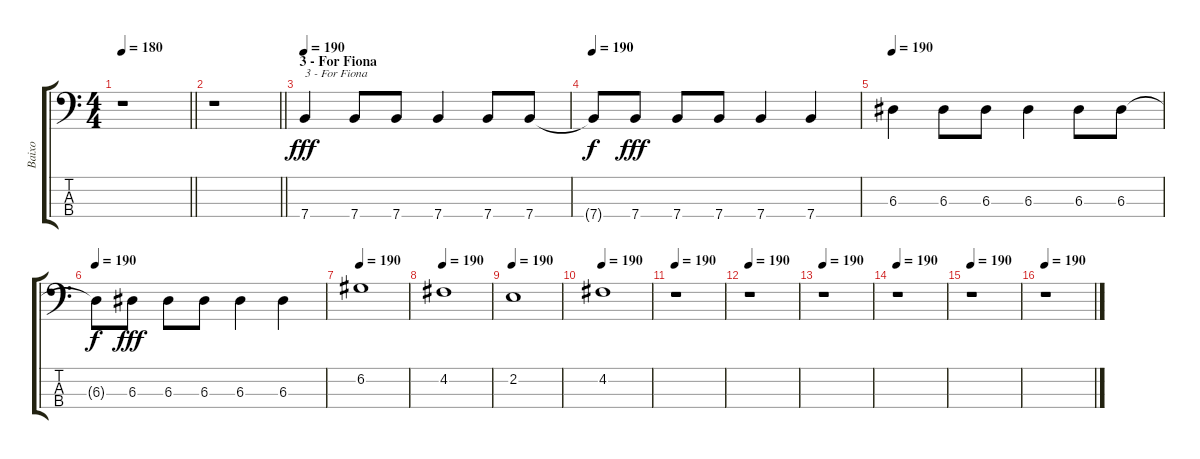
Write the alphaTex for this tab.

\track ("Baixo" "Baixo") {instrument electricbasspick}
\staff {score tabs}
\tuning (G2 D2 A1 E1) {hide}
\ts (4 4)
\tempo 180
\clef f4
\barLineRight lightlight
\ks c
r.1{dy f} |
\barLineRight lightlight
r.1 |
\section ("" "3 - For Fiona")
\tempo 190
7.4.4{txt "3 - For Fiona" dy fff} 7.4.8 7.4.8 7.4.4 7.4.8 7.4.8 |
\tempo 190
7.4{t}.8{dy f} 7.4.8{dy fff} 7.4.8 7.4.8 7.4.4 7.4.4 |
\tempo 190
6.3.4 6.3.8 6.3.8 6.3.4 6.3.8 6.3.8 |
\tempo 190
6.3{t}.8{dy f} 6.3.8{dy fff} 6.3.8 6.3.8 6.3.4 6.3.4 |
\tempo 190
6.2.1 |
\tempo 190
4.2.1 |
\tempo 190
2.2.1 |
\tempo 190
4.2.1 |
\tempo 190
r.1 |
\tempo 190
r.1 |
\tempo 190
r.1 |
\tempo 190
r.1 |
\tempo 190
r.1 |
\tempo 190
r.1
